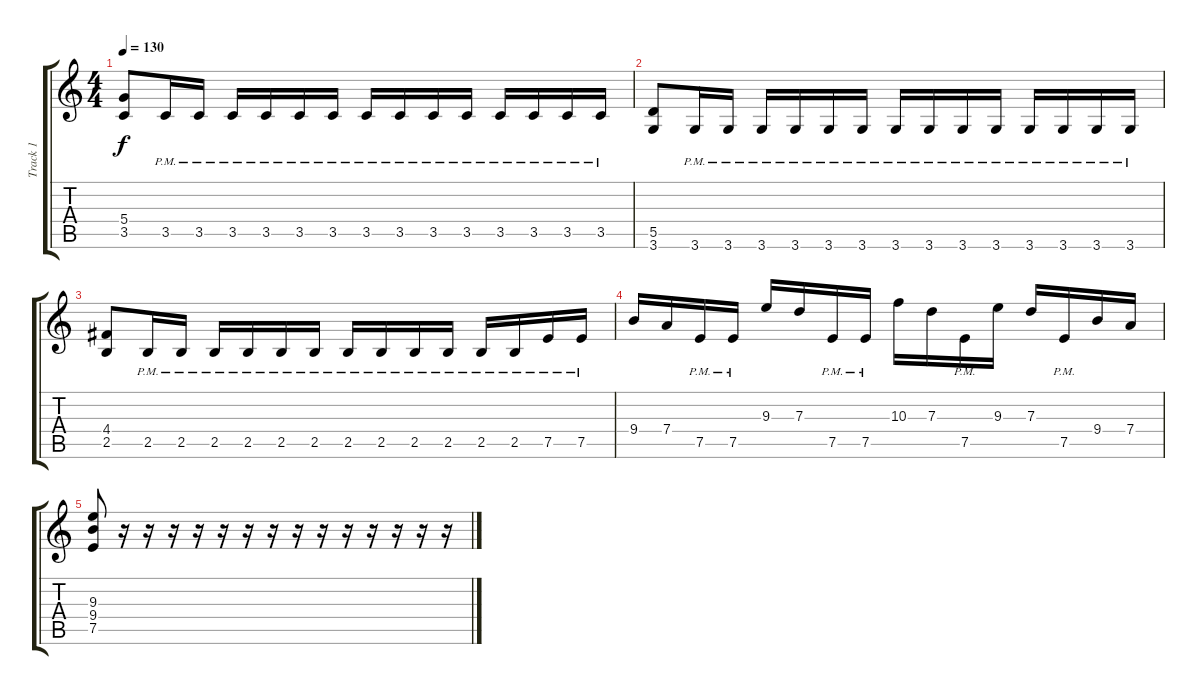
\track ("Track 1" "Track 1") {instrument overdrivenguitar}
\staff {score tabs}
\tuning (E4 B3 G3 D3 A2 E2) {hide}
\ts (4 4)
\tempo 130
\clef g2
\ks c
(5.4 3.5).8{dy f} 3.5{pm}.16 3.5{pm}.16 3.5{pm}.16 3.5{pm}.16 3.5{pm}.16 3.5{pm}.16 3.5{pm}.16 3.5{pm}.16 3.5{pm}.16 3.5{pm}.16 3.5{pm}.16 3.5{pm}.16 3.5{pm}.16 3.5{pm}.16 |
(5.5 3.6).8 3.6{pm}.16 3.6{pm}.16 3.6{pm}.16 3.6{pm}.16 3.6{pm}.16 3.6{pm}.16 3.6{pm}.16 3.6{pm}.16 3.6{pm}.16 3.6{pm}.16 3.6{pm}.16 3.6{pm}.16 3.6{pm}.16 3.6{pm}.16 |
(4.4 2.5).8 2.5{pm}.16 2.5{pm}.16 2.5{pm}.16 2.5{pm}.16 2.5{pm}.16 2.5{pm}.16 2.5{pm}.16 2.5{pm}.16 2.5{pm}.16 2.5{pm}.16 2.5{pm}.16 2.5{pm}.16 7.5{pm}.16 7.5{pm}.16 |
9.4.16 7.4.16 7.5{pm}.16 7.5{pm}.16 9.3.16 7.3.16 7.5{pm}.16 7.5{pm}.16 10.3.16 7.3.16 7.5{pm}.16 9.3.16 7.3.16 7.5{pm}.16 9.4.16 7.4.16 |
(9.3 9.4 7.5).8 r.16 r.16 r.16 r.16 r.16 r.16 r.16 r.16 r.16 r.16 r.16 r.16 r.16 r.16
